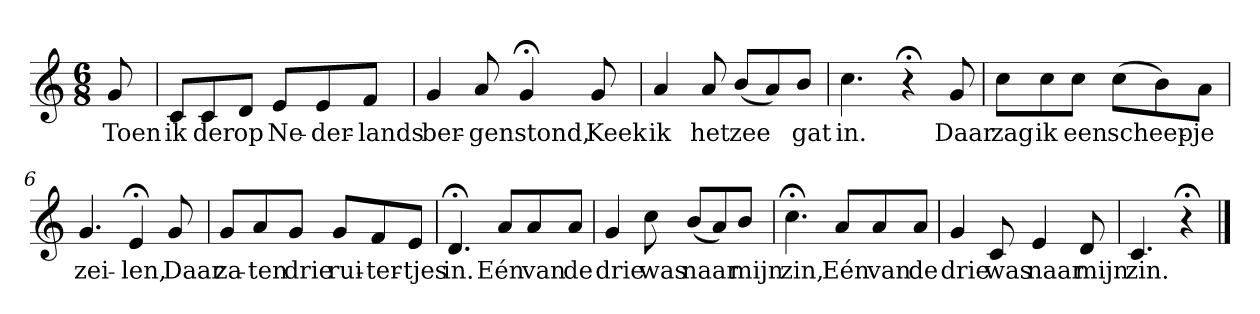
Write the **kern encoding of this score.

**kern	**text
*part1	*part1
*staff1	*staff1
*k[]	*
*C:	*
*M6/8	*
*MM120	*
=	=
8g	Toen
=1	=1
8cL	ik
8c	der
8dJ	op
8eL	Ne-
8e	-der-
8fJ	-lands
=2	=2
4g	ber-
8a	-gen
4g;<	stond,
8g	Keek
=3	=3
4a	ik
8a	het
(8bL	zee
8a)	.
8bJ	gat
=4	=4
4.cc	in.
4r;<	.
8g	Daar
=5	=5
8ccL	zag
8cc	ik
8ccJ	een
(8ccL	scheep-
8b)	.
8aJ	-je
=6	=6
4.g	zei-
4e;<	-len,
8g	Daar
=7	=7
8gL	za-
8a	-ten
8gJ	drie
8gL	rui-
8f	-ter-
8eJ	-tjes
=8	=8
4.d;<	in.
8aL	Eén
8a	van
8aJ	de
=9	=9
4g	drie
8cc	was
(8bL	naar
8a)	.
8bJ	mijn
=10	=10
4.cc;<	zin,
8aL	Eén
8a	van
8aJ	de
=11	=11
4g	drie
8c	was
4e	naar
8d	mijn
=12	=12
4.c	zin.
4r;<	.
==	==
*-	*-
